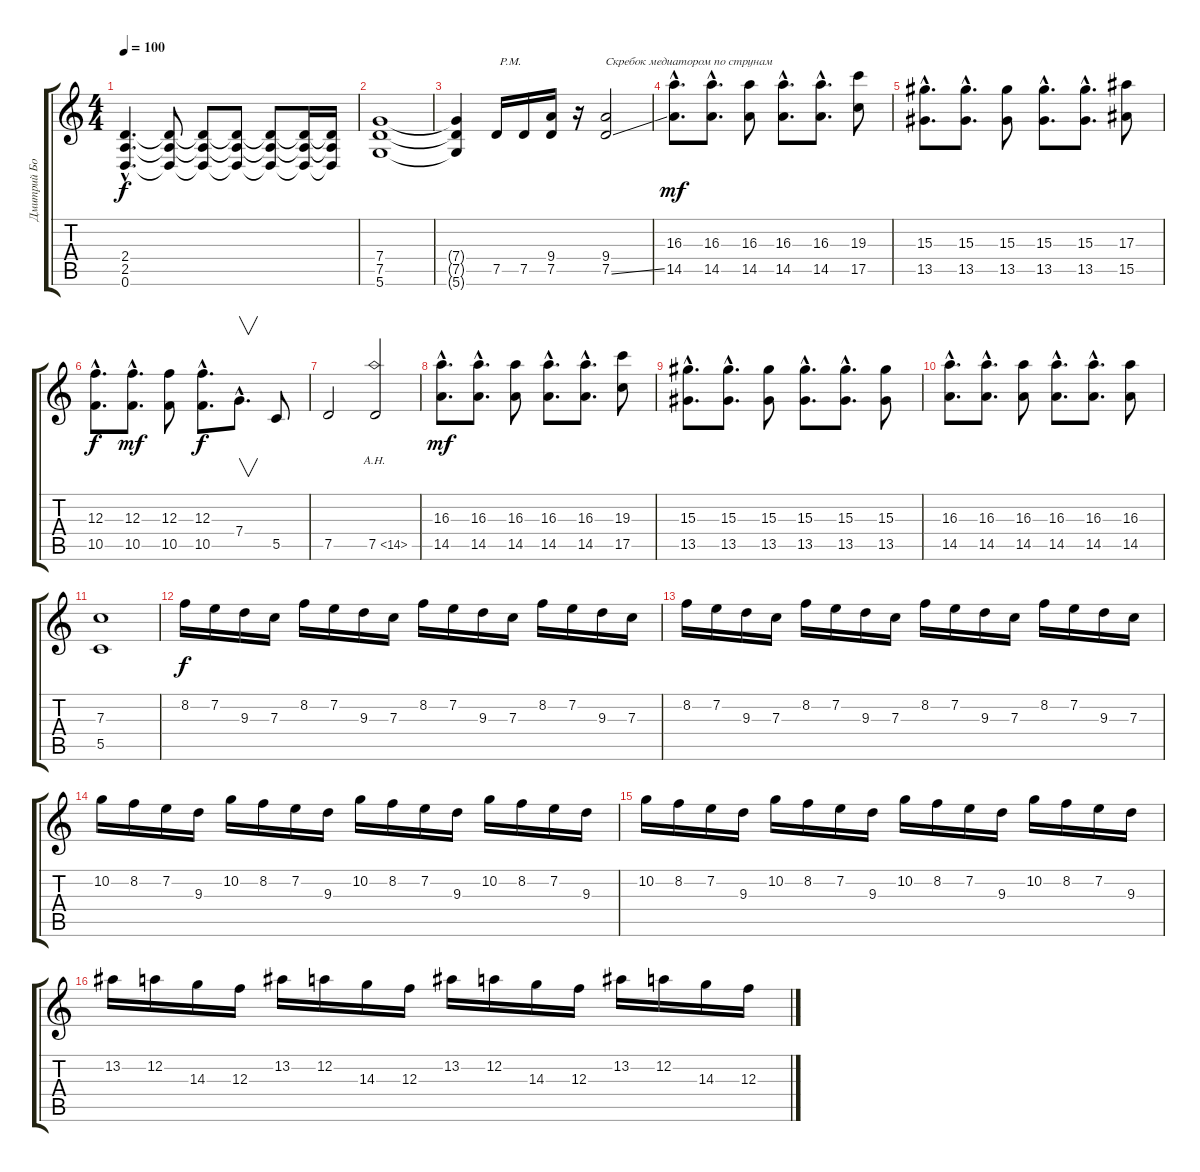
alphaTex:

\track ("Дмитрий Борисенков" "Дмитрий Бо") {instrument distortionguitar}
\staff {score tabs}
\tuning (D4 A3 F3 C3 G2 D2) {hide}
\ts (4 4)
\tempo 100
\clef g2
\ks c
(2.4{hac t} 2.5{hac t} 0.6{hac t}).4{d dy f} (2.4{t} 2.5{t} 0.6{t}).8 (2.4{t} 2.5{t} 0.6{t}).8 (2.4{t} 2.5{t} 0.6{t}).8 (2.4{t} 2.5{t} 0.6{t}).8 (2.4{t} 2.5{t} 0.6{t}).16 (2.4{t} 2.5{t} 0.6{t}).16 |
(7.4 7.5 5.6).1 |
(7.4{t} 7.5{t} 5.6{t}).4 7.5.16{txt " P.M."} 7.5.16 (9.4 7.5).16 r.16 (9.4 7.5{ss}).2{txt "Скребок медиатором по струнам"} |
(16.3{hac} 14.5{hac}).8{d dy mf} (16.3{hac} 14.5{hac}).8{d} (16.3 14.5).8 (16.3{hac} 14.5{hac}).8{d} (16.3{hac} 14.5{hac}).8{d} (19.3 17.5).8 |
(15.3{hac} 13.5{hac}).8{d} (15.3{hac} 13.5{hac}).8{d} (15.3 13.5).8 (15.3{hac} 13.5{hac}).8{d} (15.3{hac} 13.5{hac}).8{d} (17.3 15.5).8 |
(12.3{hac} 10.5{hac}).8{d dy f} (12.3{hac} 10.5{hac}).8{d dy mf} (12.3 10.5).8 (12.3{hac} 10.5{hac}).8{d dy f} 7.4{hac}.8{v d} 5.5.8 |
7.5.2 7.5{ah 7}.2 |
(16.3{hac} 14.5{hac}).8{d dy mf} (16.3{hac} 14.5{hac}).8{d} (16.3 14.5).8 (16.3{hac} 14.5{hac}).8{d} (16.3{hac} 14.5{hac}).8{d} (19.3 17.5).8 |
(15.3{hac} 13.5{hac}).8{d} (15.3{hac} 13.5{hac}).8{d} (15.3 13.5).8 (15.3{hac} 13.5{hac}).8{d} (15.3{hac} 13.5{hac}).8{d} (15.3 13.5).8 |
(16.3{hac} 14.5{hac}).8{d} (16.3{hac} 14.5{hac}).8{d} (16.3 14.5).8 (16.3{hac} 14.5{hac}).8{d} (16.3{hac} 14.5{hac}).8{d} (16.3 14.5).8 |
(7.3 5.5).1 |
8.2.16{dy f} 7.2.16 9.3.16 7.3.16 8.2.16 7.2.16 9.3.16 7.3.16 8.2.16 7.2.16 9.3.16 7.3.16 8.2.16 7.2.16 9.3.16 7.3.16 |
8.2.16 7.2.16 9.3.16 7.3.16 8.2.16 7.2.16 9.3.16 7.3.16 8.2.16 7.2.16 9.3.16 7.3.16 8.2.16 7.2.16 9.3.16 7.3.16 |
10.2.16 8.2.16 7.2.16 9.3.16 10.2.16 8.2.16 7.2.16 9.3.16 10.2.16 8.2.16 7.2.16 9.3.16 10.2.16 8.2.16 7.2.16 9.3.16 |
10.2.16 8.2.16 7.2.16 9.3.16 10.2.16 8.2.16 7.2.16 9.3.16 10.2.16 8.2.16 7.2.16 9.3.16 10.2.16 8.2.16 7.2.16 9.3.16 |
13.2.16 12.2.16 14.3.16 12.3.16 13.2.16 12.2.16 14.3.16 12.3.16 13.2.16 12.2.16 14.3.16 12.3.16 13.2.16 12.2.16 14.3.16 12.3.16
